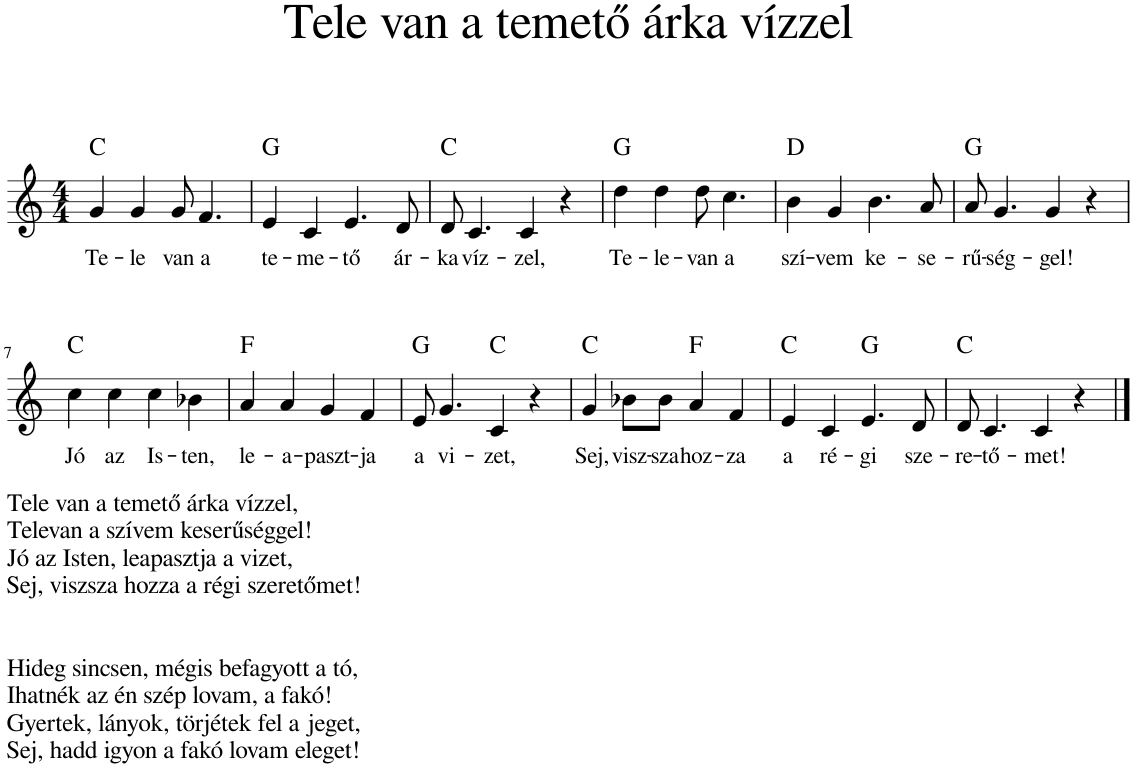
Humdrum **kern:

**kern	**text	**harte
*part1	*part1	*part1
*staff1	*staff1	*
*I"Piano	*	*
*I'Pno.	*	*
*clefG2	*	*
*k[]	*	*
*M4/4	*	*
=1	=1	=1
!	!LO:LY:b	!
4g/	Te-	C:maj
!	!LO:LY:b	!
4g/	-le	.
!	!LO:LY:b	!
8g/	van	.
!	!LO:LY:b	!
4.f/	a	.
=2	=2	=2
!	!LO:LY:b	!
4e/	te-	G:maj
!	!LO:LY:b	!
4c/	-me-	.
!	!LO:LY:b	!
4.e/	-tő	.
!	!LO:LY:b	!
8d/	ár-	.
=3	=3	=3
!	!LO:LY:b	!
8d/	-ka	C:maj
!	!LO:LY:b	!
4.c/	víz-	.
!	!LO:LY:b	!
4c/	-zel,	.
4r	.	.
=4	=4	=4
!	!LO:LY:b	!
4dd\	Te-	G:maj
!	!LO:LY:b	!
4dd\	-le-	.
!	!LO:LY:b	!
8dd\	-van	.
!	!LO:LY:b	!
4.cc\	a	.
=5	=5	=5
!	!LO:LY:b	!
4b\	szí-	D:maj
!	!LO:LY:b	!
4g/	-vem	.
!	!LO:LY:b	!
4.b\	ke-	.
!	!LO:LY:b	!
8a/	-se-	.
=6	=6	=6
!	!LO:LY:b	!
8a/	-rű-	G:maj
!	!LO:LY:b	!
4.g/	-ség-	.
!	!LO:LY:b	!
4g/	-gel!	.
4r	.	.
!!LO:LB:g=z
=7	=7	=7
!LO:TX:b:t=Tele van a temető árka vízzel,	!	!
!LO:TX:b:t=Televan a szívem keserűséggel!	!	!
!LO:TX:b:t=Jó az Isten, leapasztja a vizet,	!	!
!LO:TX:b:t=Sej, viszsza hozza a régi szeretőmet!	!	!
!LO:TX:b:t=Hideg sincsen, mégis befagyott a tó,	!	!
!LO:TX:b:t=Ihatnék az én szép lovam, a fakó!	!	!
!LO:TX:b:t=Gyertek, lányok, törjétek fel a jeget,	!	!
!LO:TX:b:t=Sej, hadd igyon a fakó lovam eleget!	!	!
!	!LO:LY:b	!
4cc\	Jó	C:maj
!	!LO:LY:b	!
4cc\	az	.
!	!LO:LY:b	!
4cc\	Is-	.
!	!LO:LY:b	!
4b-X\	-ten,	.
=8	=8	=8
!	!LO:LY:b	!
4a/	le-	F:maj
!	!LO:LY:b	!
4a/	-a-	.
!	!LO:LY:b	!
4g/	-paszt-	.
!	!LO:LY:b	!
4f/	-ja	.
=9	=9	=9
!	!LO:LY:b	!
8e/	a	G:maj
!	!LO:LY:b	!
4.g/	vi-	.
!	!LO:LY:b	!
4c/	-zet,	C:maj
4r	.	.
=10	=10	=10
!	!LO:LY:b	!
4g/	Sej,	C:maj
!	!LO:LY:b	!
8b-X\L	visz-	.
!	!LO:LY:b	!
8b-\J	-sza	.
!	!LO:LY:b	!
4a/	hoz-	F:maj
!	!LO:LY:b	!
4f/	-za	.
=11	=11	=11
!	!LO:LY:b	!
4e/	a	C:maj
!	!LO:LY:b	!
4c/	ré-	.
!	!LO:LY:b	!
4.e/	-gi	G:maj
!	!LO:LY:b	!
8d/	sze-	.
=12	=12	=12
!	!LO:LY:b	!
8d/	-re-	C:maj
!	!LO:LY:b	!
4.c/	-tő-	.
!	!LO:LY:b	!
4c/	-met!	.
4r	.	.
==	==	==
*-	*-	*-
